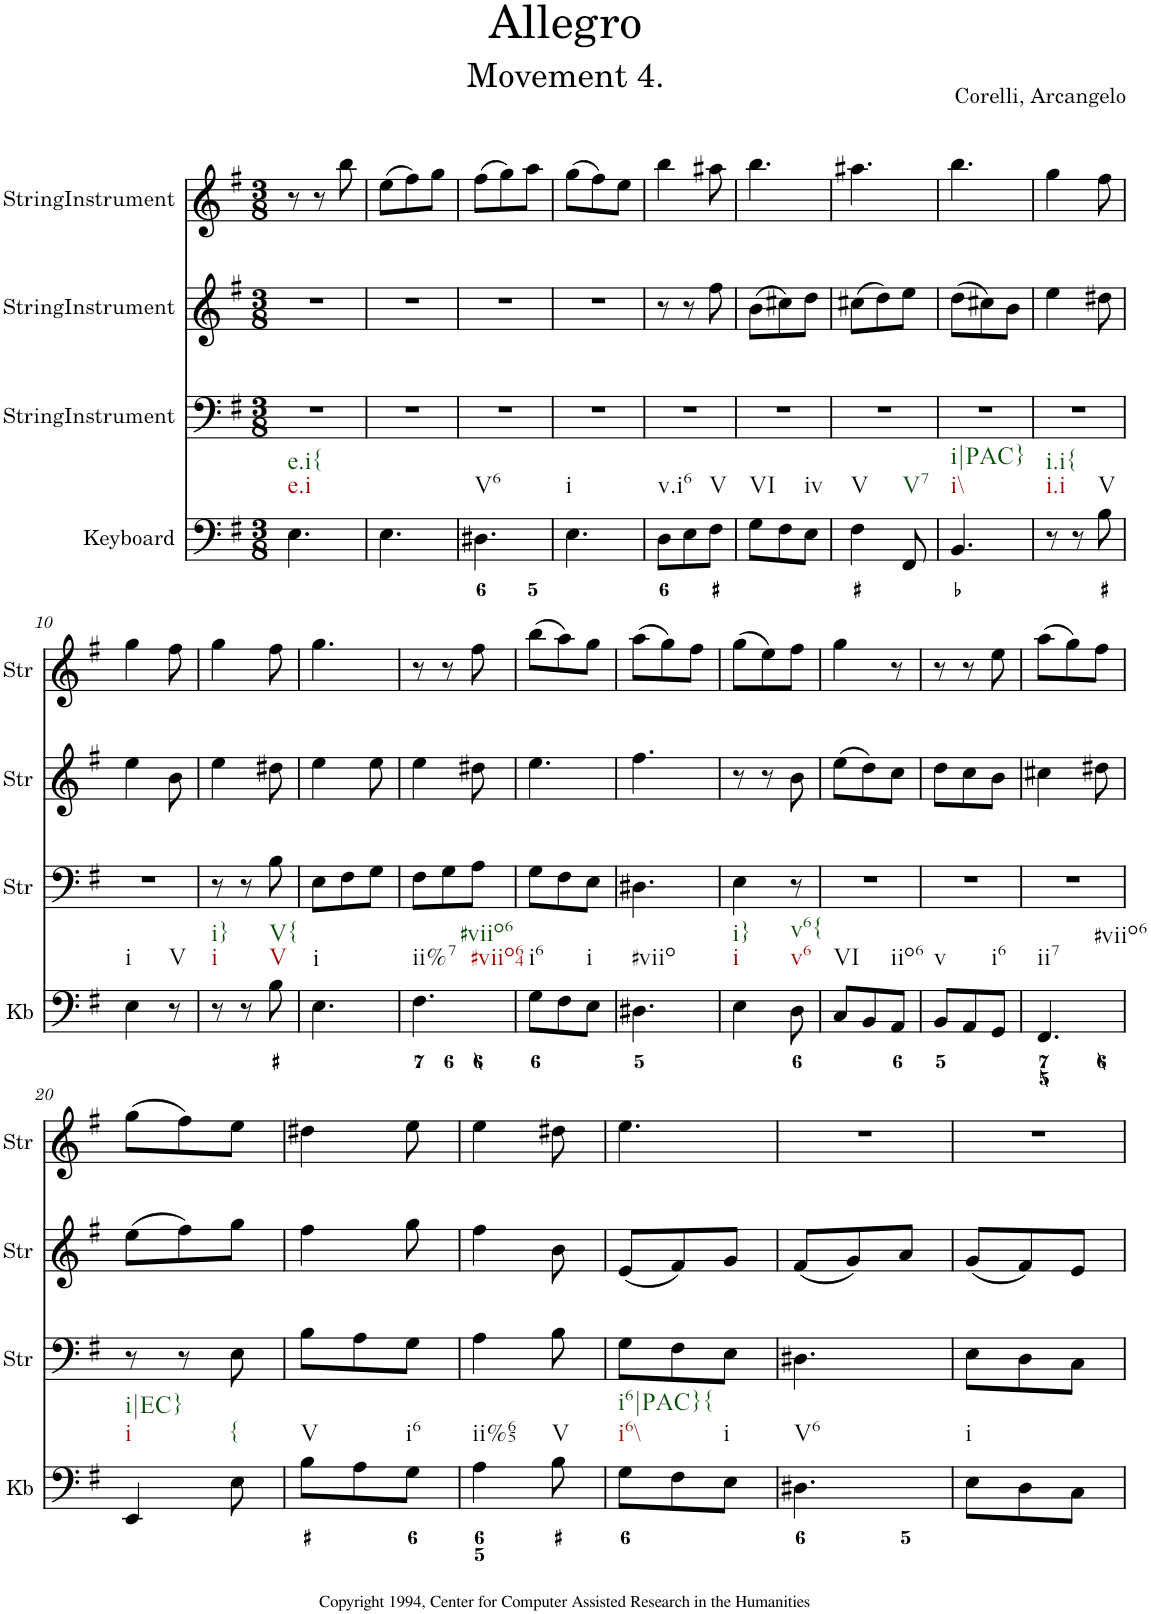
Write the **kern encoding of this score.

**kern	**kern	**kern	**kern
*part4	*part3	*part2	*part1
*staff4	*staff3	*staff2	*staff1
*I"Keyboard	*I"StringInstrument	*I"StringInstrument	*I"StringInstrument
*I'Kb	*I'Str	*I'Str	*I'Str
*clefF4	*clefF4	*clefG2	*clefG2
*k[f#]	*k[f#]	*k[f#]	*k[f#]
*M3/8	*M3/8	*M3/8	*M3/8
=1	=1	=1	=1
!LO:TX:b:t=e.i	!	!	!
!LO:TX:b:t=e.i{	!	!	!
4.E\	4.r	4.r	8r
.	.	.	8r
.	.	.	8bb\
=2	=2	=2	=2
4.E\	4.r	4.r	(8ee\L
.	.	.	8ff#\)
.	.	.	8gg\J
=3	=3	=3	=3
!LO:TX:b:t=V6	!	!	!
4.D#X\	4.r	4.r	(8ff#\L
.	.	.	8gg\)
.	.	.	8aa\J
=4	=4	=4	=4
!LO:TX:b:t=i	!	!	!
4.E\	4.r	4.r	(8gg\L
.	.	.	8ff#\)
.	.	.	8ee\J
=5	=5	=5	=5
!LO:TX:b:t=v.i6	!	!	!
8D\L	4.r	8r	4bb\
8E\	.	8r	.
!LO:TX:b:t=V	!	!	!
8F#\J	.	8ff#\	8aa#X\
=6	=6	=6	=6
!LO:TX:b:t=VI	!	!	!
8G\L	4.r	(8b\L	4.bb\
8F#\	.	8cc#X\)	.
!LO:TX:b:t=iv	!	!	!
8E\J	.	8dd\J	.
=7	=7	=7	=7
!LO:TX:b:t=V	!	!	!
4F#\	4.r	(8cc#X\L	4.aa#X\
.	.	8dd\)	.
!LO:TX:b:t=V7	!	!	!
8FF#/	.	8ee\J	.
=8	=8	=8	=8
!LO:TX:b:t=i\\	!	!	!
!LO:TX:b:t=i|PAC}	!	!	!
4.BB/	4.r	(8dd\L	4.bb\
.	.	8cc#X\)	.
.	.	8b\J	.
=9	=9	=9	=9
!LO:TX:b:t=i.i	!	!	!
!LO:TX:b:t=i.i{	!	!	!
8r	4.r	4ee\	4gg\
8r	.	.	.
!LO:TX:b:t=V	!	!	!
8B\	.	8dd#X\	8ff#\
!!LO:LB:g=z
=10	=10	=10	=10
!LO:TX:b:t=i	!	!	!
4E\	4.r	4ee\	4gg\
!LO:TX:b:t=V	!	!	!
8r	.	8b\	8ff#\
=11	=11	=11	=11
!LO:TX:b:t=i	!	!	!
!LO:TX:b:t=i}	!	!	!
8r	8r	4ee\	4gg\
8r	8r	.	.
!LO:TX:b:t=V	!	!	!
!LO:TX:b:t=V{	!	!	!
8B\	8B\	8dd#X\	8ff#\
=12	=12	=12	=12
!LO:TX:b:t=i	!	!	!
4.E\	8E\L	4ee\	4.gg\
.	8F#\	.	.
.	8G\J	8ee\	.
=13	=13	=13	=13
!LO:TX:b:t=ii%7	!	!	!
!LO:TX:b:t=#viio64	!	!	!
!LO:TX:b:t=#viio6	!	!	!
4.F#\	8F#\L	4ee\	8r
.	8G\	.	8r
.	8A\J	8dd#X\	8ff#\
=14	=14	=14	=14
!LO:TX:b:t=i6	!	!	!
8G\L	8G\L	4.ee\	(8bb\L
8F#\	8F#\	.	8aa\)
!LO:TX:b:t=i	!	!	!
8E\J	8E\J	.	8gg\J
=15	=15	=15	=15
!LO:TX:b:t=#viio	!	!	!
4.D#X\	4.D#X\	4.ff#\	(8aa\L
.	.	.	8gg\)
.	.	.	8ff#\J
=16	=16	=16	=16
!LO:TX:b:t=i	!	!	!
!LO:TX:b:t=i}	!	!	!
4E\	4E\	8r	(8gg\L
.	.	8r	8ee\)
!LO:TX:b:t=v6	!	!	!
!LO:TX:b:t=v6{	!	!	!
8D\	8r	8b\	8ff#\J
=17	=17	=17	=17
!LO:TX:b:t=VI	!	!	!
8C/L	4.r	(8ee\L	4gg\
8BB/	.	8dd\)	.
!LO:TX:b:t=iio6	!	!	!
8AA/J	.	8cc\J	8r
=18	=18	=18	=18
!LO:TX:b:t=v	!	!	!
8BB/L	4.r	8dd\L	8r
8AA/	.	8cc\	8r
!LO:TX:b:t=i6	!	!	!
8GG/J	.	8b\J	8ee\
=19	=19	=19	=19
!LO:TX:b:t=ii7	!	!	!
!LO:TX:b:t=#viio6	!	!	!
4.FF#/	4.r	4cc#X\	(8aa\L
.	.	.	8gg\)
.	.	8dd#X\	8ff#\J
!!LO:LB:g=z
=20	=20	=20	=20
!LO:TX:b:t=i	!	!	!
!LO:TX:b:t=i|EC}	!	!	!
4EE/	8r	(8ee\L	(8gg\L
.	8r	8ff#\)	8ff#\)
!LO:TX:b:t={	!	!	!
8E\	8E\	8gg\J	8ee\J
=21	=21	=21	=21
!LO:TX:b:t=V	!	!	!
8B\L	8B\L	4ff#\	4dd#X\
8A\	8A\	.	.
!LO:TX:b:t=i6	!	!	!
8G\J	8G\J	8gg\	8ee\
=22	=22	=22	=22
!LO:TX:b:t=ii%65	!	!	!
4A\	4A\	4ff#\	4ee\
!LO:TX:b:t=V	!	!	!
8B\	8B\	8b\	8dd#X\
=23	=23	=23	=23
!LO:TX:b:t=i6\\	!	!	!
!LO:TX:b:t=i6|PAC}{	!	!	!
8G\L	8G\L	(8e/L	4.ee\
8F#\	8F#\	8f#/)	.
!LO:TX:b:t=i	!	!	!
8E\J	8E\J	8g/J	.
=24	=24	=24	=24
!LO:TX:b:t=V6	!	!	!
4.D#X\	4.D#X\	(8f#/L	4.r
.	.	8g/)	.
.	.	8a/J	.
=25	=25	=25	=25
!LO:TX:b:t=i	!	!	!
8E\L	8E\L	(8g/L	4.r
8D\	8D\	8f#/)	.
8C\J	8C\J	8e/J	.
=	=	=	=
*-	*-	*-	*-
